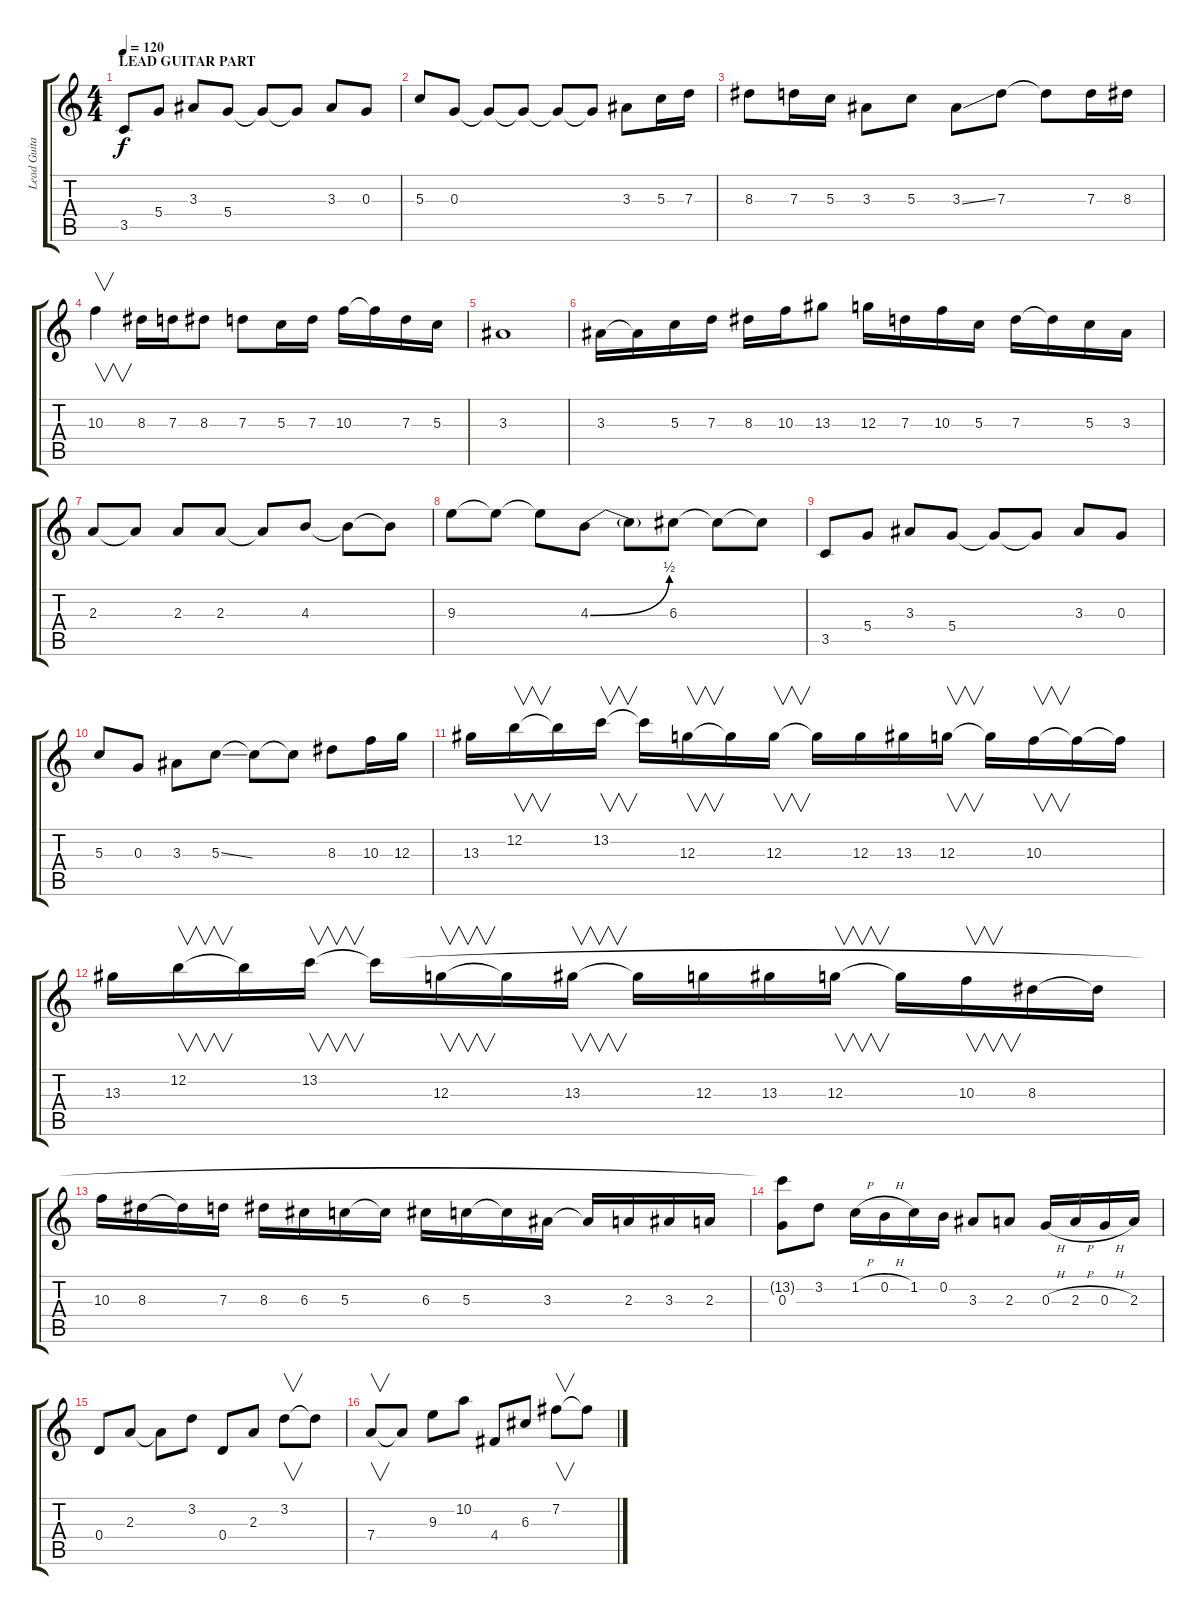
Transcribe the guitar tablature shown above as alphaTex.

\track ("Lead Guitar" "Lead Guita") {instrument overdrivenguitar}
\staff {score tabs}
\tuning (E4 B3 G3 D3 A2 D2) {hide}
\ts (4 4)
\section ("" "LEAD GUITAR PART")
\tempo 120
\clef g2
\ks c
3.5.8{dy f instrument electricguitarjazz} 5.4.8 3.3.8 5.4.8 5.4{t}.8 5.4{t}.8 3.3.8 0.3.8 |
5.3.8 0.3.8 0.3{t}.8 0.3{t}.8 0.3{t}.8 0.3{t}.8 3.3.8 5.3.16 7.3.16 |
8.3.8 7.3.16 5.3.16 3.3.8 5.3.8 3.3{ss}.8 7.3.8 7.3{t}.8 7.3.16 8.3.16 |
10.3.4{v} 8.3.16 7.3.16 8.3.8 7.3.8 5.3.16 7.3.16 10.3.16 10.3{t}.16 7.3.16 5.3.16 |
3.3.1 |
3.3.16 3.3{t}.16 5.3.16 7.3.16 8.3.16 10.3.16 13.3.8 12.3.16 7.3.16 10.3.16 5.3.16 7.3.16 7.3{t}.16 5.3.16 3.3.16 |
2.3.8 2.3{t}.8 2.3.8 2.3.8 2.3{t}.8 4.3.8 4.3{t}.8 4.3{t}.8 |
9.3.8 9.3{t}.8 9.3{t}.8 4.3{be (bend 0 0 60 2)}.8 4.3{t}.8 6.3.8 6.3{t}.8 6.3{t}.8 |
3.5.8{instrument electricguitarjazz} 5.4.8 3.3.8 5.4.8 5.4{t}.8 5.4{t}.8 3.3.8 0.3.8 |
5.3.8 0.3.8 3.3.8 5.3{ss}.8 5.3{t}.8 5.3{t}.8 8.3.8 10.3.16 12.3.16 |
13.3.16 12.2.16{v} 12.2{t}.16 13.2.16{v} 13.2{t}.16 12.3.16{v} 12.3{t}.16 12.3.16{v} 12.3{t}.16 12.3.16 13.3.16 12.3.16{v} 12.3{t}.16 10.3.16{v} 10.3{t}.16 10.3{t}.16 |
13.3.16 12.2.16{v} 12.2{t}.16 13.2.16{v} 13.2{t}.16 12.3.16{v} 12.3{t}.16 13.3.16{v} 13.3{t}.16 12.3.16 13.3.16 12.3.16{v} 12.3{t}.16 10.3.16{v} 8.3.16 8.3{t}.16 |
10.3.16 8.3.16 8.3{t}.16 7.3.16 8.3.16 6.3.16 5.3.16 5.3{t}.16 6.3.16 5.3.16 5.3{t}.16 3.3.16 3.3{t}.16 2.3.16 3.3.16 2.3.16 |
(13.2{t} 0.3).8 3.2.8 1.2{h}.16 0.2{h}.16 1.2.16 0.2.16 3.3.8 2.3.8 0.3{h}.16 2.3{h}.16 0.3{h}.16 2.3.16 |
0.4.8 2.3.8 2.3{t}.8 3.2.8 0.4.8 2.3.8 3.2.8{v} 3.2{t}.8 |
7.4.8{v} 7.4{t}.8 9.3.8 10.2.8 4.4.8 6.3.8 7.2.8{v} 7.2{t}.8
